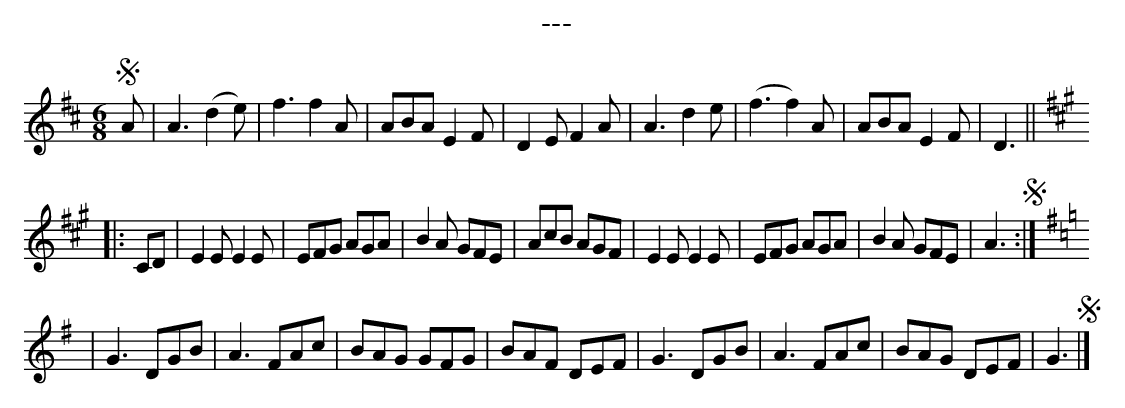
X:1
T:---
M:6/8
K:Dmaj
L:1/8
!segno!A|A3 (d2e)|f3 f2A|ABA E2F|D2E F2A|A3 d2e|(f3 f2)A|ABA E2F|D3||
K:Amaj
|:CD|E2E E2E|EFG AGA|B2A GFE|AcB AGF|E2E E2E|EFG AGA|B2A GFE|A3 !segno!:|
K:Gmaj
|G3 DGB|A3 FAc|BAG GFG|BAF DEF|G3 DGB|A3 FAc|BAG DEF|G3 !segno!|]
